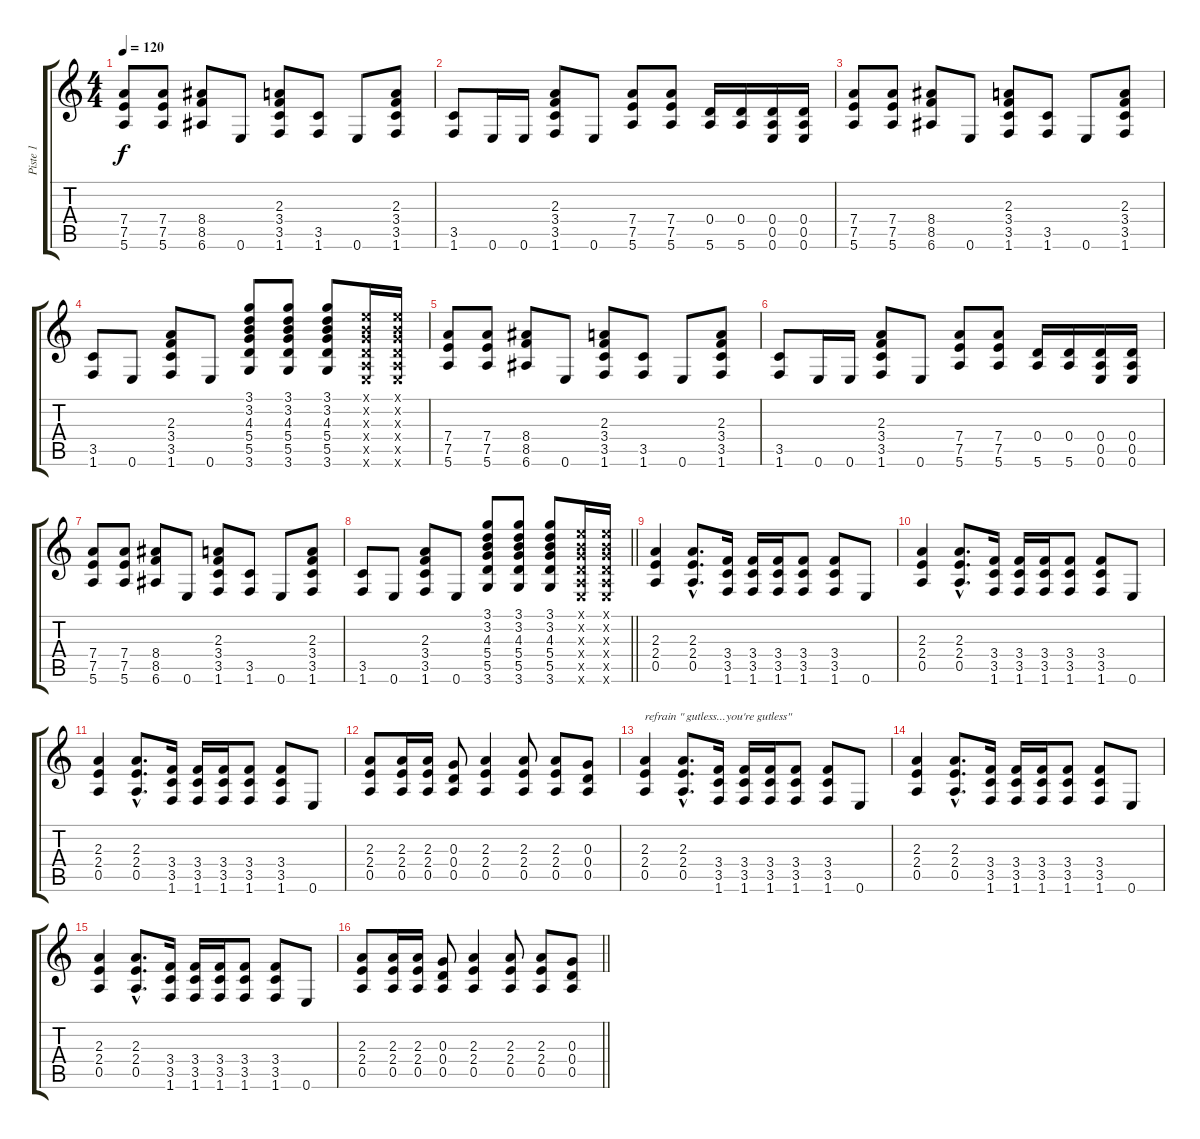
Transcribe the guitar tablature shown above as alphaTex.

\track ("Piste 1" "Piste 1") {instrument overdrivenguitar}
\staff {score tabs}
\tuning (E4 B3 G3 D3 A2 E2) {hide}
\ts (4 4)
\tempo 120
\clef g2
\ks c
(7.4 7.5 5.6).8{dy f} (7.4 7.5 5.6).8 (8.4 8.5 6.6).8 0.6.8 (2.3 3.4 3.5 1.6).8 (3.5 1.6).8 0.6.8 (2.3 3.4 3.5 1.6).8 |
(3.5 1.6).8 0.6.16 0.6.16 (2.3 3.4 3.5 1.6).8 0.6.8 (7.4 7.5 5.6).8 (7.4 7.5 5.6).8 (0.4 5.6).16 (0.4 5.6).16 (0.4 0.5 0.6).16 (0.4 0.5 0.6).16 |
(7.4 7.5 5.6).8 (7.4 7.5 5.6).8 (8.4 8.5 6.6).8 0.6.8 (2.3 3.4 3.5 1.6).8 (3.5 1.6).8 0.6.8 (2.3 3.4 3.5 1.6).8 |
(3.5 1.6).8 0.6.8 (2.3 3.4 3.5 1.6).8 0.6.8 (3.1 3.2 4.3 5.4 5.5 3.6).8 (3.1 3.2 4.3 5.4 5.5 3.6).8 (3.1 3.2 4.3 5.4 5.5 3.6).8 (0.1{x} 0.2{x} 0.3{x} 0.4{x} 0.5{x} 0.6{x}).16 (0.1{x} 0.2{x} 0.3{x} 0.4{x} 0.5{x} 0.6{x}).16 |
(7.4 7.5 5.6).8 (7.4 7.5 5.6).8 (8.4 8.5 6.6).8 0.6.8 (2.3 3.4 3.5 1.6).8 (3.5 1.6).8 0.6.8 (2.3 3.4 3.5 1.6).8 |
(3.5 1.6).8 0.6.16 0.6.16 (2.3 3.4 3.5 1.6).8 0.6.8 (7.4 7.5 5.6).8 (7.4 7.5 5.6).8 (0.4 5.6).16 (0.4 5.6).16 (0.4 0.5 0.6).16 (0.4 0.5 0.6).16 |
(7.4 7.5 5.6).8 (7.4 7.5 5.6).8 (8.4 8.5 6.6).8 0.6.8 (2.3 3.4 3.5 1.6).8 (3.5 1.6).8 0.6.8 (2.3 3.4 3.5 1.6).8 |
\barLineRight lightlight
(3.5 1.6).8 0.6.8 (2.3 3.4 3.5 1.6).8 0.6.8 (3.1 3.2 4.3 5.4 5.5 3.6).8 (3.1 3.2 4.3 5.4 5.5 3.6).8 (3.1 3.2 4.3 5.4 5.5 3.6).8 (0.1{x} 0.2{x} 0.3{x} 0.4{x} 0.5{x} 0.6{x}).16 (0.1{x} 0.2{x} 0.3{x} 0.4{x} 0.5{x} 0.6{x}).16 |
(2.3 2.4 0.5).4 (2.3{hac} 2.4{hac} 0.5{hac}).8{d} (3.4 3.5 1.6).16 (3.4 3.5 1.6).16 (3.4 3.5 1.6).16 (3.4 3.5 1.6).8 (3.4 3.5 1.6).8 0.6.8 |
(2.3 2.4 0.5).4 (2.3{hac} 2.4{hac} 0.5{hac}).8{d} (3.4 3.5 1.6).16 (3.4 3.5 1.6).16 (3.4 3.5 1.6).16 (3.4 3.5 1.6).8 (3.4 3.5 1.6).8 0.6.8 |
(2.3 2.4 0.5).4 (2.3{hac} 2.4{hac} 0.5{hac}).8{d} (3.4 3.5 1.6).16 (3.4 3.5 1.6).16 (3.4 3.5 1.6).16 (3.4 3.5 1.6).8 (3.4 3.5 1.6).8 0.6.8 |
(2.3 2.4 0.5).8 (2.3 2.4 0.5).16 (2.3 2.4 0.5).16 (0.3 0.4 0.5).8 (2.3 2.4 0.5).4 (2.3 2.4 0.5).8 (2.3 2.4 0.5).8 (0.3 0.4 0.5).8 |
(2.3 2.4 0.5).4{txt "refrain \" gutless...you're gutless\""} (2.3{hac} 2.4{hac} 0.5{hac}).8{d} (3.4 3.5 1.6).16 (3.4 3.5 1.6).16 (3.4 3.5 1.6).16 (3.4 3.5 1.6).8 (3.4 3.5 1.6).8 0.6.8 |
(2.3 2.4 0.5).4 (2.3{hac} 2.4{hac} 0.5{hac}).8{d} (3.4 3.5 1.6).16 (3.4 3.5 1.6).16 (3.4 3.5 1.6).16 (3.4 3.5 1.6).8 (3.4 3.5 1.6).8 0.6.8 |
(2.3 2.4 0.5).4 (2.3{hac} 2.4{hac} 0.5{hac}).8{d} (3.4 3.5 1.6).16 (3.4 3.5 1.6).16 (3.4 3.5 1.6).16 (3.4 3.5 1.6).8 (3.4 3.5 1.6).8 0.6.8 |
\barLineRight lightlight
(2.3 2.4 0.5).8 (2.3 2.4 0.5).16 (2.3 2.4 0.5).16 (0.3 0.4 0.5).8 (2.3 2.4 0.5).4 (2.3 2.4 0.5).8 (2.3 2.4 0.5).8 (0.3 0.4 0.5).8
